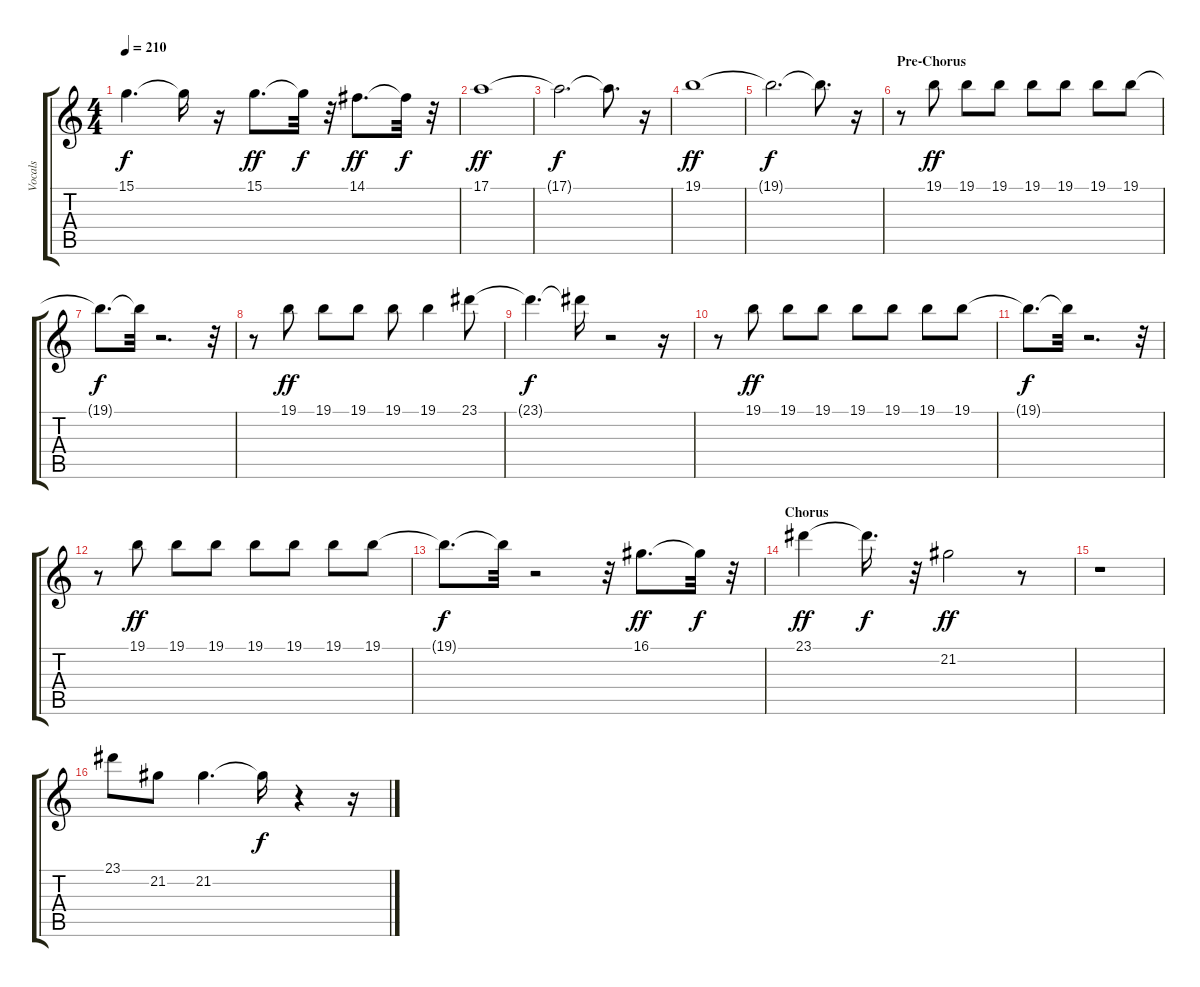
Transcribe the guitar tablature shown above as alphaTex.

\track ("Vocals" "Vocals") {instrument lead6voice}
\staff {score tabs}
\tuning (E4 B3 G3 D3 A2 E2) {hide}
\ts (4 4)
\tempo 210
\clef g2
\ks c
15.1{t}.4{d dy f} 15.1{t}.16 r.16 15.1.8{d dy ff} 15.1{t}.32{dy f} r.32 14.1.8{d dy ff} 14.1{t}.32{dy f} r.32 |
17.1.1{dy ff} |
17.1{t}.2{d dy f} 17.1{t}.8{d} r.16 |
19.1.1{dy ff} |
19.1{t}.2{d dy f} 19.1{t}.8{d} r.16 |
\section ("" "Pre-Chorus")
r.8 19.1.8{dy ff} 19.1.8 19.1.8 19.1.8 19.1.8 19.1.8 19.1.8 |
19.1{t}.8{d dy f} 19.1{t}.32 r.2{d} r.32 |
r.8 19.1.8{dy ff} 19.1.8 19.1.8 19.1.8 19.1.4 23.1.8 |
23.1{t}.4{d dy f} 23.1{t}.16 r.2 r.16 |
r.8 19.1.8{dy ff} 19.1.8 19.1.8 19.1.8 19.1.8 19.1.8 19.1.8 |
19.1{t}.8{d dy f} 19.1{t}.32 r.2{d} r.32 |
r.8 19.1.8{dy ff} 19.1.8 19.1.8 19.1.8 19.1.8 19.1.8 19.1.8 |
19.1{t}.8{d dy f} 19.1{t}.32 r.2 r.32 16.1.8{d dy ff} 16.1{t}.32{dy f} r.32 |
\section ("" "Chorus")
23.1.4{dy ff} 23.1{t}.16{d dy f} r.32 21.2.2{dy ff} r.8 |
r.1 |
23.1.8 21.2.8 21.2.4{d} 21.2{t}.16{dy f} r.4 r.16
